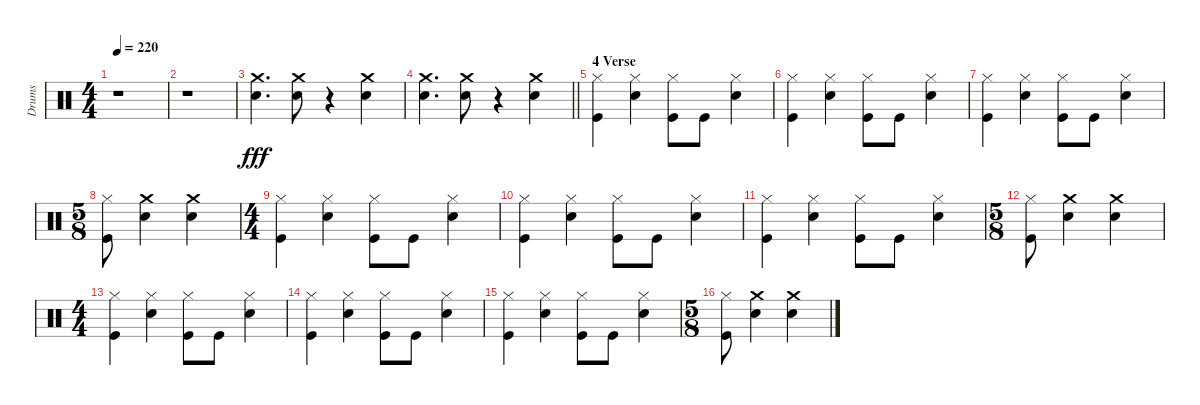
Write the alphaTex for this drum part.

\track ("Drums" "Drums") {instrument percussion}
\staff {score}
\articulation defaults
\ts (4 4)
\tempo 220
\clef neutral
\ks c
r.1{dy fff} |
r.1 |
("Snare (hit) 2" "Crash medium (hit)").4{d} ("Snare (hit) 2" "Crash medium (hit)").8 r.4 ("Snare (hit) 2" "Crash medium (hit)").4 |
\barLineRight lightlight
("Snare (hit) 2" "Crash medium (hit)").4{d} ("Snare (hit) 2" "Crash medium (hit)").8 r.4 ("Snare (hit) 2" "Crash medium (hit)").4 |
\section ("" "4 Verse")
("Hi-Hat (closed)" "Kick (hit)").4 ("Snare (hit) 2" "Hi-Hat (closed)").4 ("Kick (hit)" "Hi-Hat (closed)").8 "Kick (hit)".8 ("Snare (hit) 2" "Hi-Hat (closed)").4 |
("Kick (hit)" "Hi-Hat (closed)").4 ("Snare (hit) 2" "Hi-Hat (closed)").4 ("Hi-Hat (closed)" "Kick (hit)").8 "Kick (hit)".8 ("Snare (hit) 2" "Hi-Hat (closed)").4 |
("Kick (hit)" "Hi-Hat (closed)").4 ("Snare (hit) 2" "Hi-Hat (closed)").4 ("Kick (hit)" "Hi-Hat (closed)").8 "Kick (hit)".8 ("Hi-Hat (closed)" "Snare (hit) 2").4 |
\ts (5 8)
("Kick (hit)" "Hi-Hat (closed)").8 ("Crash medium (hit)" "Snare (hit) 2").4 ("Crash medium (hit)" "Snare (hit) 2").4 |
\ts (4 4)
("Hi-Hat (closed)" "Kick (hit)").4 ("Snare (hit) 2" "Hi-Hat (closed)").4 ("Kick (hit)" "Hi-Hat (closed)").8 "Kick (hit)".8 ("Snare (hit) 2" "Hi-Hat (closed)").4 |
("Kick (hit)" "Hi-Hat (closed)").4 ("Snare (hit) 2" "Hi-Hat (closed)").4 ("Hi-Hat (closed)" "Kick (hit)").8 "Kick (hit)".8 ("Snare (hit) 2" "Hi-Hat (closed)").4 |
("Kick (hit)" "Hi-Hat (closed)").4 ("Snare (hit) 2" "Hi-Hat (closed)").4 ("Kick (hit)" "Hi-Hat (closed)").8 "Kick (hit)".8 ("Hi-Hat (closed)" "Snare (hit) 2").4 |
\ts (5 8)
("Kick (hit)" "Hi-Hat (closed)").8 ("Crash medium (hit)" "Snare (hit) 2").4 ("Crash medium (hit)" "Snare (hit) 2").4 |
\ts (4 4)
("Hi-Hat (closed)" "Kick (hit)").4 ("Snare (hit) 2" "Hi-Hat (closed)").4 ("Kick (hit)" "Hi-Hat (closed)").8 "Kick (hit)".8 ("Snare (hit) 2" "Hi-Hat (closed)").4 |
("Kick (hit)" "Hi-Hat (closed)").4 ("Snare (hit) 2" "Hi-Hat (closed)").4 ("Hi-Hat (closed)" "Kick (hit)").8 "Kick (hit)".8 ("Snare (hit) 2" "Hi-Hat (closed)").4 |
("Kick (hit)" "Hi-Hat (closed)").4 ("Snare (hit) 2" "Hi-Hat (closed)").4 ("Kick (hit)" "Hi-Hat (closed)").8 "Kick (hit)".8 ("Hi-Hat (closed)" "Snare (hit) 2").4 |
\ts (5 8)
("Kick (hit)" "Hi-Hat (closed)").8 ("Crash medium (hit)" "Snare (hit) 2").4 ("Crash medium (hit)" "Snare (hit) 2").4
